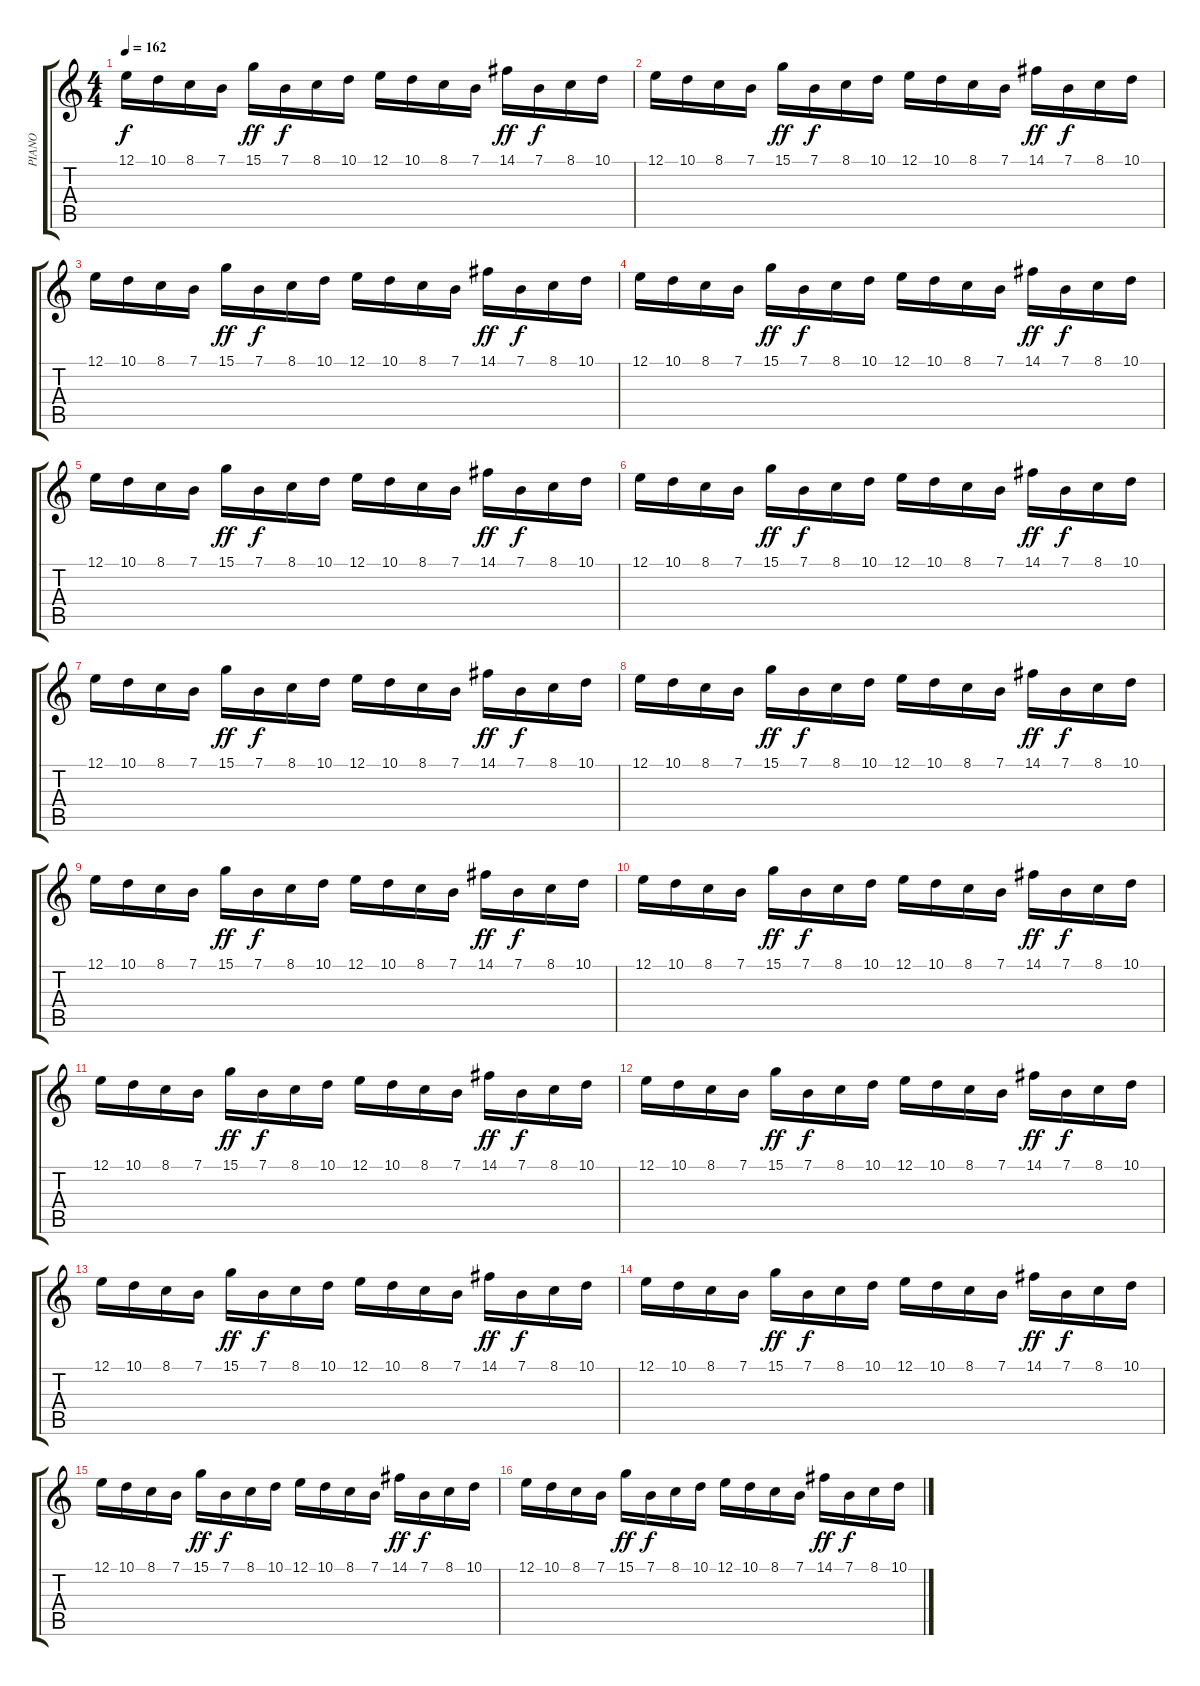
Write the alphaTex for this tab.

\track ("PIANO" "PIANO") {instrument brightacousticpiano}
\staff {score tabs}
\tuning (E4 B3 G3 D3 A2 E2) {hide}
\ts (4 4)
\tempo 162
\clef g2
\ks c
12.1.16{dy f} 10.1.16 8.1.16 7.1.16 15.1.16{dy ff} 7.1.16{dy f} 8.1.16 10.1.16 12.1.16 10.1.16 8.1.16 7.1.16 14.1.16{dy ff} 7.1.16{dy f} 8.1.16 10.1.16 |
12.1.16 10.1.16 8.1.16 7.1.16 15.1.16{dy ff} 7.1.16{dy f} 8.1.16 10.1.16 12.1.16 10.1.16 8.1.16 7.1.16 14.1.16{dy ff} 7.1.16{dy f} 8.1.16 10.1.16 |
12.1.16 10.1.16 8.1.16 7.1.16 15.1.16{dy ff} 7.1.16{dy f} 8.1.16 10.1.16 12.1.16 10.1.16 8.1.16 7.1.16 14.1.16{dy ff} 7.1.16{dy f} 8.1.16 10.1.16 |
12.1.16 10.1.16 8.1.16 7.1.16 15.1.16{dy ff} 7.1.16{dy f} 8.1.16 10.1.16 12.1.16 10.1.16 8.1.16 7.1.16 14.1.16{dy ff} 7.1.16{dy f} 8.1.16 10.1.16 |
12.1.16 10.1.16 8.1.16 7.1.16 15.1.16{dy ff} 7.1.16{dy f} 8.1.16 10.1.16 12.1.16 10.1.16 8.1.16 7.1.16 14.1.16{dy ff} 7.1.16{dy f} 8.1.16 10.1.16 |
12.1.16 10.1.16 8.1.16 7.1.16 15.1.16{dy ff} 7.1.16{dy f} 8.1.16 10.1.16 12.1.16 10.1.16 8.1.16 7.1.16 14.1.16{dy ff} 7.1.16{dy f} 8.1.16 10.1.16 |
12.1.16 10.1.16 8.1.16 7.1.16 15.1.16{dy ff} 7.1.16{dy f} 8.1.16 10.1.16 12.1.16 10.1.16 8.1.16 7.1.16 14.1.16{dy ff} 7.1.16{dy f} 8.1.16 10.1.16 |
12.1.16 10.1.16 8.1.16 7.1.16 15.1.16{dy ff} 7.1.16{dy f} 8.1.16 10.1.16 12.1.16 10.1.16 8.1.16 7.1.16 14.1.16{dy ff} 7.1.16{dy f} 8.1.16 10.1.16 |
12.1.16 10.1.16 8.1.16 7.1.16 15.1.16{dy ff} 7.1.16{dy f} 8.1.16 10.1.16 12.1.16 10.1.16 8.1.16 7.1.16 14.1.16{dy ff} 7.1.16{dy f} 8.1.16 10.1.16 |
12.1.16 10.1.16 8.1.16 7.1.16 15.1.16{dy ff} 7.1.16{dy f} 8.1.16 10.1.16 12.1.16 10.1.16 8.1.16 7.1.16 14.1.16{dy ff} 7.1.16{dy f} 8.1.16 10.1.16 |
12.1.16 10.1.16 8.1.16 7.1.16 15.1.16{dy ff} 7.1.16{dy f} 8.1.16 10.1.16 12.1.16 10.1.16 8.1.16 7.1.16 14.1.16{dy ff} 7.1.16{dy f} 8.1.16 10.1.16 |
12.1.16 10.1.16 8.1.16 7.1.16 15.1.16{dy ff} 7.1.16{dy f} 8.1.16 10.1.16 12.1.16 10.1.16 8.1.16 7.1.16 14.1.16{dy ff} 7.1.16{dy f} 8.1.16 10.1.16 |
12.1.16 10.1.16 8.1.16 7.1.16 15.1.16{dy ff} 7.1.16{dy f} 8.1.16 10.1.16 12.1.16 10.1.16 8.1.16 7.1.16 14.1.16{dy ff} 7.1.16{dy f} 8.1.16 10.1.16 |
12.1.16 10.1.16 8.1.16 7.1.16 15.1.16{dy ff} 7.1.16{dy f} 8.1.16 10.1.16 12.1.16 10.1.16 8.1.16 7.1.16 14.1.16{dy ff} 7.1.16{dy f} 8.1.16 10.1.16 |
12.1.16 10.1.16 8.1.16 7.1.16 15.1.16{dy ff} 7.1.16{dy f} 8.1.16 10.1.16 12.1.16 10.1.16 8.1.16 7.1.16 14.1.16{dy ff} 7.1.16{dy f} 8.1.16 10.1.16 |
12.1.16 10.1.16 8.1.16 7.1.16 15.1.16{dy ff} 7.1.16{dy f} 8.1.16 10.1.16 12.1.16 10.1.16 8.1.16 7.1.16 14.1.16{dy ff} 7.1.16{dy f} 8.1.16 10.1.16
